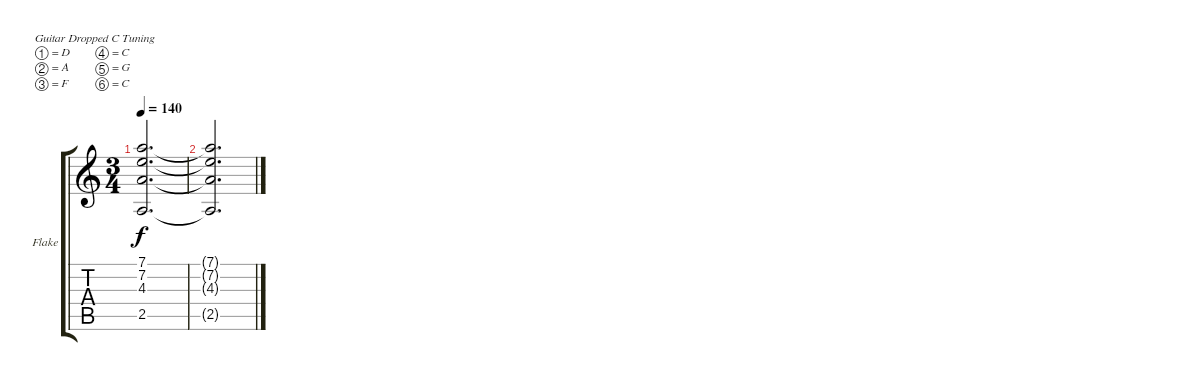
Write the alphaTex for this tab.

\bracketExtendMode groupsimilarinstruments
\firstSystemTrackNameOrientation horizontal
\otherSystemsTrackNameOrientation horizontal
\track ("Christian \"Flake\" Lorenz" "Flake") {instrument electricguitarclean}
\staff {score tabs}
\tuning (D4 A3 F3 C3 G2 C2)
\ts (3 4)
\tempo 140
\clef g2
\ks c
(7.1{t} 7.2{t} 4.3{t} 2.5{t}).2{d dy f} |
(2.5{t} 4.3{t} 7.2{t} 7.1{t}).2{d}
